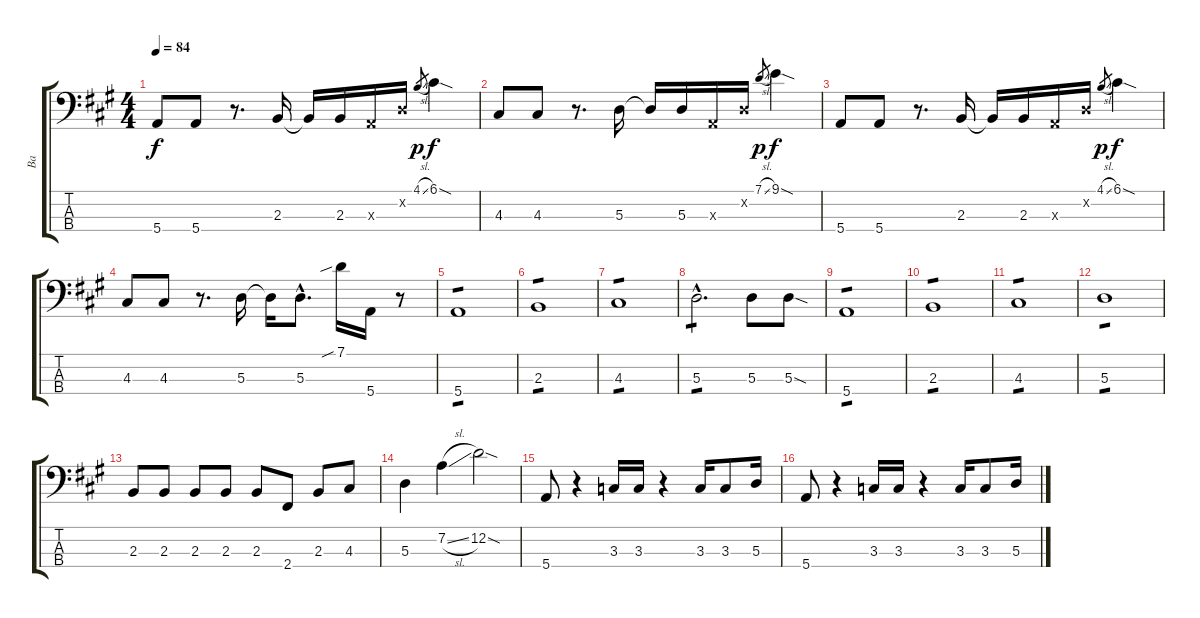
\track ("Ba" "Ba") {instrument electricbassfinger}
\staff {score tabs}
\tuning (G2 D2 A1 E1) {hide}
\ts (4 4)
\tempo 84
\clef f4
\ks a
5.4.8{dy f} 5.4.8 r.8{d} 2.3.16 2.3{t}.16 2.3.16 0.3{x}.16 0.2{x}.16 4.1{sl}.8{gr dy p} 6.1{sod}.4{dy f} |
4.3.8 4.3.8 r.8{d} 5.3.16 5.3{t}.16 5.3.16 0.3{x}.16 0.2{x}.16 7.1{sl}.8{gr dy p} 9.1{sod}.4{dy f} |
5.4.8 5.4.8 r.8{d} 2.3.16 2.3{t}.16 2.3.16 0.3{x}.16 0.2{x}.16 4.1{sl}.8{gr dy p} 6.1{sod}.4{dy f} |
4.3.8 4.3.8 r.8{d} 5.3.16 5.3{t}.16 5.3{hac}.8{d} 7.1{sib}.16 5.4.16 r.8 |
5.4.1{tp 1} |
2.3.1{tp 1} |
4.3.1{tp 1} |
5.3{hac}.2{d tp 1} 5.3.8 5.3{sod}.8 |
5.4.1{tp 1} |
2.3.1{tp 1} |
4.3.1{tp 1} |
5.3.1{tp 1} |
2.3.8 2.3.8 2.3.8 2.3.8 2.3.8 2.4.8 2.3.8 4.3.8 |
5.3.4 7.2{sl}.4 12.2{sod}.2 |
5.4.8 r.4 3.3.16 3.3.16 r.4 3.3.16 3.3.8 5.3.16 |
5.4.8 r.4 3.3.16 3.3.16 r.4 3.3.16 3.3.8 5.3.16
